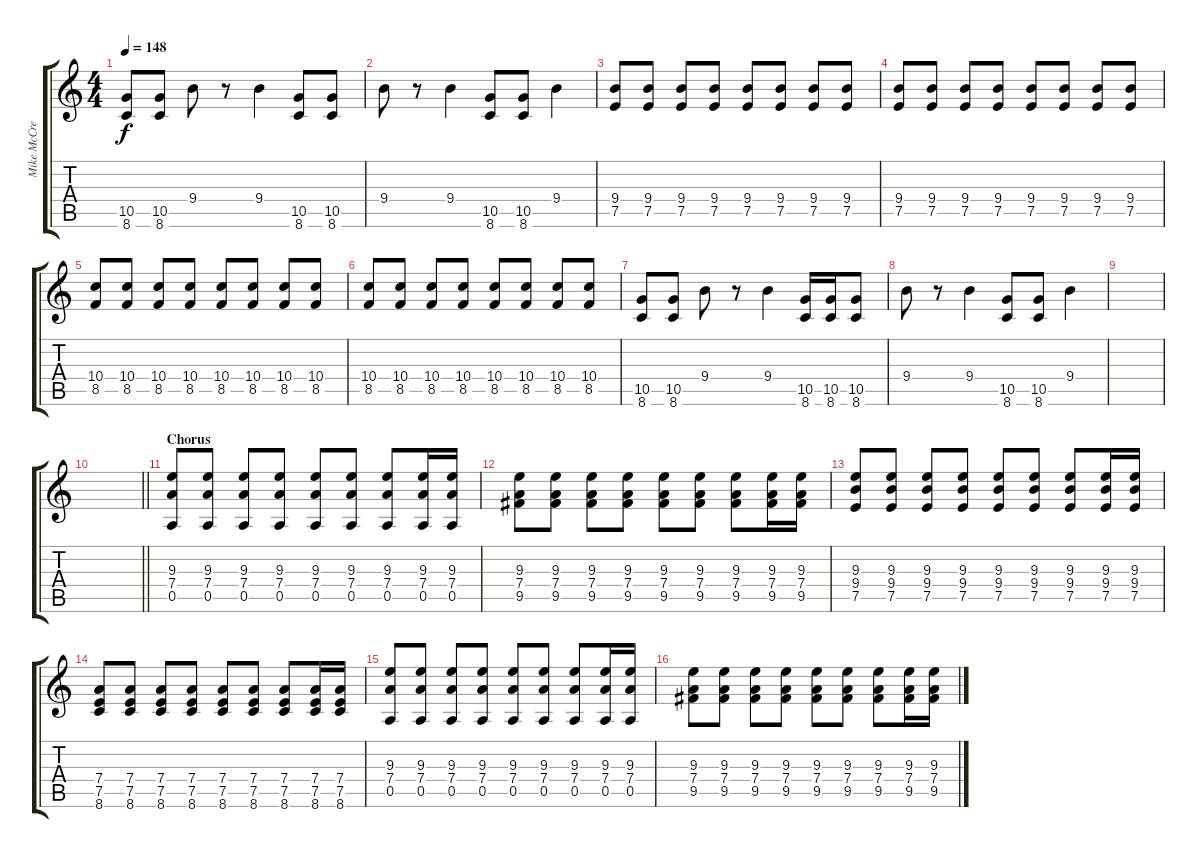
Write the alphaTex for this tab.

\track ("Mike McCready" "Mike McCre") {instrument overdrivenguitar}
\staff {score tabs}
\tuning (E4 B3 G3 D3 A2 E2) {hide}
\ts (4 4)
\tempo 148
\clef g2
\ks c
(10.5 8.6).8{dy f instrument distortionguitar} (10.5 8.6).8 9.4.8 r.8 9.4.4 (10.5 8.6).8 (10.5 8.6).8 |
9.4.8 r.8 9.4.4 (10.5 8.6).8 (10.5 8.6).8 9.4.4 |
(9.4 7.5).8 (9.4 7.5).8 (9.4 7.5).8 (9.4 7.5).8 (9.4 7.5).8 (9.4 7.5).8 (9.4 7.5).8 (9.4 7.5).8 |
(9.4 7.5).8 (9.4 7.5).8 (9.4 7.5).8 (9.4 7.5).8 (9.4 7.5).8 (9.4 7.5).8 (9.4 7.5).8 (9.4 7.5).8 |
(10.4 8.5).8 (10.4 8.5).8 (10.4 8.5).8 (10.4 8.5).8 (10.4 8.5).8 (10.4 8.5).8 (10.4 8.5).8 (10.4 8.5).8 |
(10.4 8.5).8 (10.4 8.5).8 (10.4 8.5).8 (10.4 8.5).8 (10.4 8.5).8 (10.4 8.5).8 (10.4 8.5).8 (10.4 8.5).8 |
(10.5 8.6).8{instrument distortionguitar} (10.5 8.6).8 9.4.8 r.8 9.4.4 (10.5 8.6).16 (10.5 8.6).16 (10.5 8.6).8 |
9.4.8 r.8 9.4.4 (10.5 8.6).8 (10.5 8.6).8 9.4.4 |
|
\barLineRight lightlight
|
\section ("" "Chorus")
(9.3 7.4 0.5).8 (9.3 7.4 0.5).8 (9.3 7.4 0.5).8 (9.3 7.4 0.5).8 (9.3 7.4 0.5).8 (9.3 7.4 0.5).8 (9.3 7.4 0.5).8 (9.3 7.4 0.5).16 (9.3 7.4 0.5).16 |
(9.3 7.4 9.5).8 (9.3 7.4 9.5).8 (9.3 7.4 9.5).8 (9.3 7.4 9.5).8 (9.3 7.4 9.5).8 (9.3 7.4 9.5).8 (9.3 7.4 9.5).8 (9.3 7.4 9.5).16 (9.3 7.4 9.5).16 |
(9.3 9.4 7.5).8 (9.3 9.4 7.5).8 (9.3 9.4 7.5).8 (9.3 9.4 7.5).8 (9.3 9.4 7.5).8 (9.3 9.4 7.5).8 (9.3 9.4 7.5).8 (9.3 9.4 7.5).16 (9.3 9.4 7.5).16 |
(7.4 7.5 8.6).8 (7.4 7.5 8.6).8 (7.4 7.5 8.6).8 (7.4 7.5 8.6).8 (7.4 7.5 8.6).8 (7.4 7.5 8.6).8 (7.4 7.5 8.6).8 (7.4 7.5 8.6).16 (7.4 7.5 8.6).16 |
(9.3 7.4 0.5).8 (9.3 7.4 0.5).8 (9.3 7.4 0.5).8 (9.3 7.4 0.5).8 (9.3 7.4 0.5).8 (9.3 7.4 0.5).8 (9.3 7.4 0.5).8 (9.3 7.4 0.5).16 (9.3 7.4 0.5).16 |
(9.3 7.4 9.5).8 (9.3 7.4 9.5).8 (9.3 7.4 9.5).8 (9.3 7.4 9.5).8 (9.3 7.4 9.5).8 (9.3 7.4 9.5).8 (9.3 7.4 9.5).8 (9.3 7.4 9.5).16 (9.3 7.4 9.5).16
